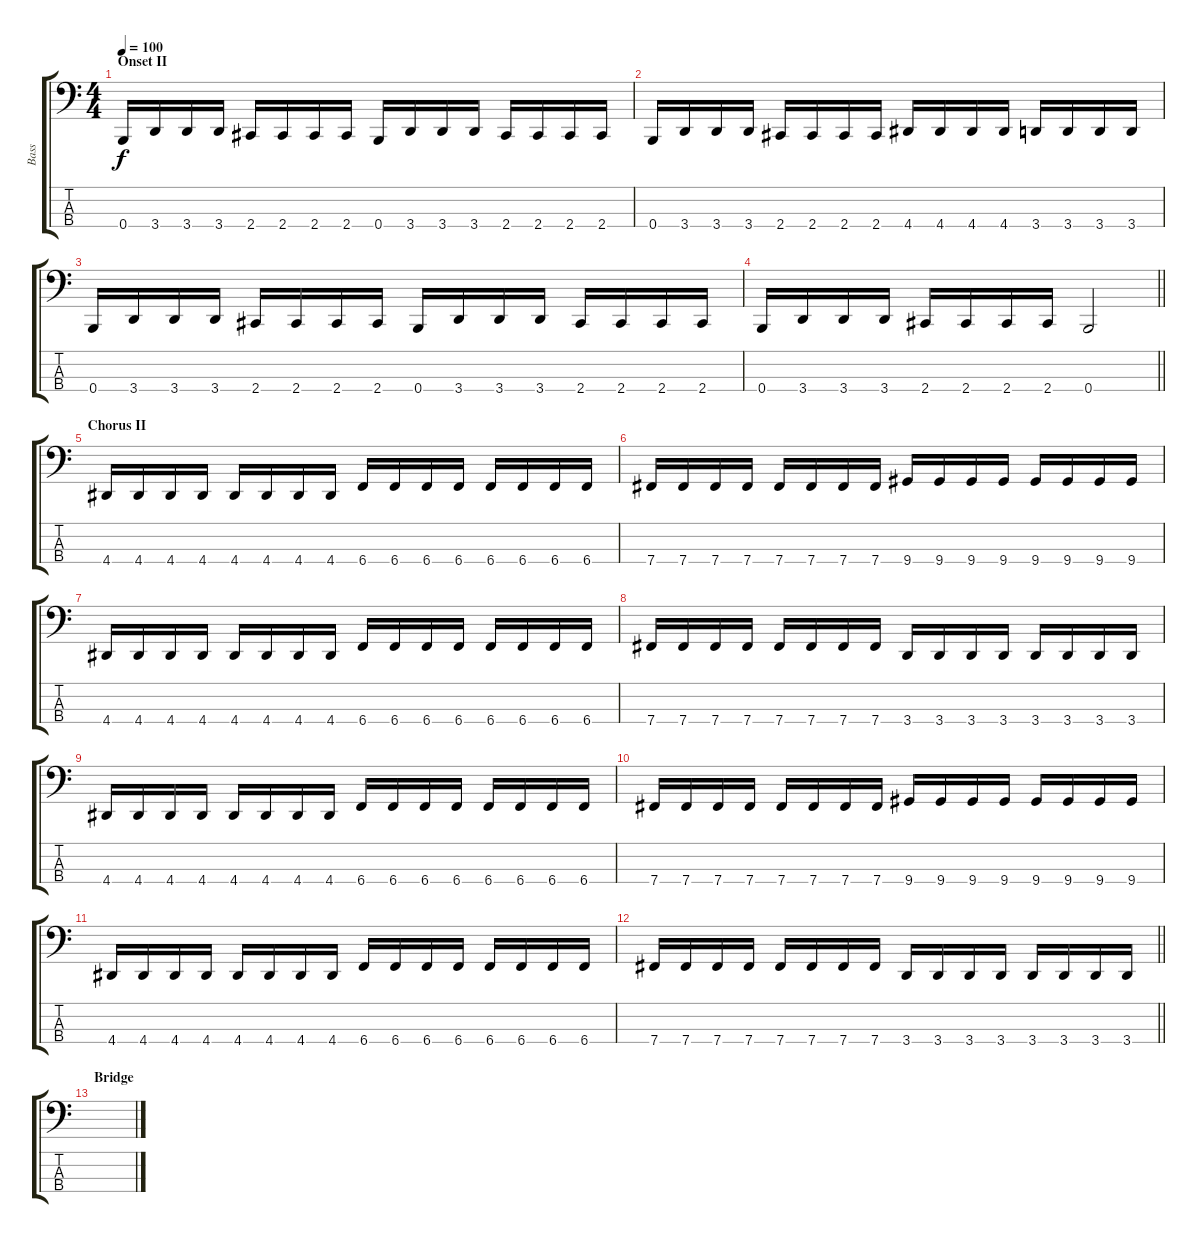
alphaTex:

\track ("Bass" "Bass") {instrument electricbasspick}
\staff {score tabs}
\tuning (D2 A1 E1 B0) {hide}
\ts (4 4)
\section ("" "Onset II")
\tempo 100
\clef f4
\ks c
0.4.16{dy f} 3.4.16 3.4.16 3.4.16 2.4.16 2.4.16 2.4.16 2.4.16 0.4.16 3.4.16 3.4.16 3.4.16 2.4.16 2.4.16 2.4.16 2.4.16 |
0.4.16 3.4.16 3.4.16 3.4.16 2.4.16 2.4.16 2.4.16 2.4.16 4.4.16 4.4.16 4.4.16 4.4.16 3.4.16 3.4.16 3.4.16 3.4.16 |
0.4.16 3.4.16 3.4.16 3.4.16 2.4.16 2.4.16 2.4.16 2.4.16 0.4.16 3.4.16 3.4.16 3.4.16 2.4.16 2.4.16 2.4.16 2.4.16 |
\barLineRight lightlight
0.4.16 3.4.16 3.4.16 3.4.16 2.4.16 2.4.16 2.4.16 2.4.16 0.4.2 |
\section ("" "Chorus II")
4.4.16 4.4.16 4.4.16 4.4.16 4.4.16 4.4.16 4.4.16 4.4.16 6.4.16 6.4.16 6.4.16 6.4.16 6.4.16 6.4.16 6.4.16 6.4.16 |
7.4.16 7.4.16 7.4.16 7.4.16 7.4.16 7.4.16 7.4.16 7.4.16 9.4.16 9.4.16 9.4.16 9.4.16 9.4.16 9.4.16 9.4.16 9.4.16 |
4.4.16 4.4.16 4.4.16 4.4.16 4.4.16 4.4.16 4.4.16 4.4.16 6.4.16 6.4.16 6.4.16 6.4.16 6.4.16 6.4.16 6.4.16 6.4.16 |
7.4.16 7.4.16 7.4.16 7.4.16 7.4.16 7.4.16 7.4.16 7.4.16 3.4.16 3.4.16 3.4.16 3.4.16 3.4.16 3.4.16 3.4.16 3.4.16 |
4.4.16 4.4.16 4.4.16 4.4.16 4.4.16 4.4.16 4.4.16 4.4.16 6.4.16 6.4.16 6.4.16 6.4.16 6.4.16 6.4.16 6.4.16 6.4.16 |
7.4.16 7.4.16 7.4.16 7.4.16 7.4.16 7.4.16 7.4.16 7.4.16 9.4.16 9.4.16 9.4.16 9.4.16 9.4.16 9.4.16 9.4.16 9.4.16 |
4.4.16 4.4.16 4.4.16 4.4.16 4.4.16 4.4.16 4.4.16 4.4.16 6.4.16 6.4.16 6.4.16 6.4.16 6.4.16 6.4.16 6.4.16 6.4.16 |
\barLineRight lightlight
7.4.16 7.4.16 7.4.16 7.4.16 7.4.16 7.4.16 7.4.16 7.4.16 3.4.16 3.4.16 3.4.16 3.4.16 3.4.16 3.4.16 3.4.16 3.4.16 |
\section ("" "Bridge")
